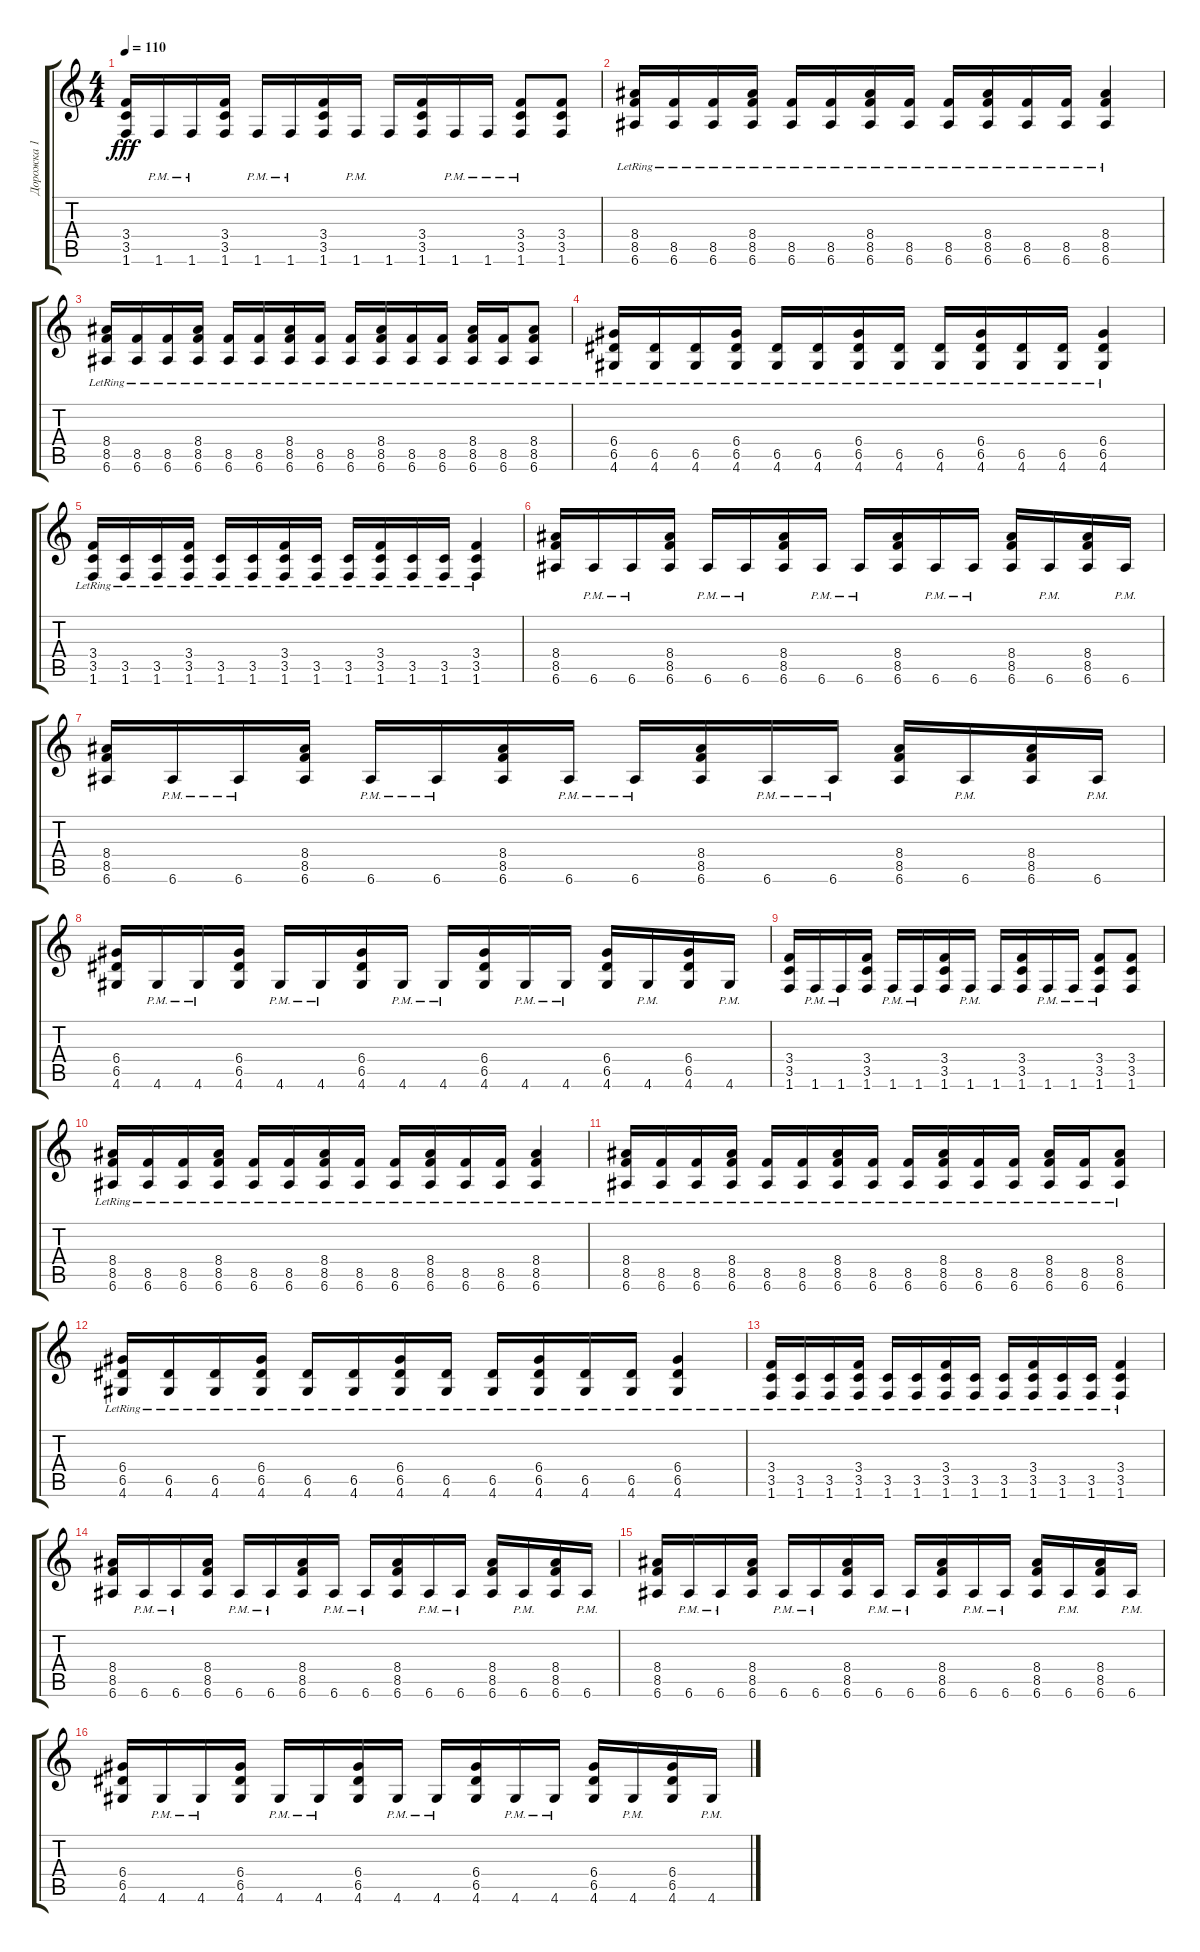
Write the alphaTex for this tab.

\track ("Дорожка 1" "Дорожка 1") {instrument distortionguitar}
\staff {score tabs}
\tuning (E4 B3 G3 D3 A2 E2) {hide}
\ts (4 4)
\tempo 110
\clef g2
\ks c
(3.4 3.5 1.6).16{dy fff} 1.6{pm}.16 1.6{pm}.16 (3.4 3.5 1.6).16 1.6{pm}.16 1.6{pm}.16 (3.4 3.5 1.6).16 1.6{pm}.16 1.6.16 (3.4 3.5 1.6).16 1.6{pm}.16 1.6{pm}.16 (3.4{pm} 3.5{pm} 1.6{pm}).8 (3.4 3.5 1.6).8 |
(8.4{lr} 8.5{lr} 6.6{lr}).16{balance 8} (8.5{lr} 6.6{lr}).16 (8.5{lr} 6.6{lr}).16 (8.4{lr} 8.5{lr} 6.6{lr}).16 (8.5{lr} 6.6{lr}).16 (8.5{lr} 6.6{lr}).16 (8.4{lr} 8.5{lr} 6.6{lr}).16 (8.5{lr} 6.6{lr}).16 (8.5{lr} 6.6{lr}).16 (8.4{lr} 8.5{lr} 6.6{lr}).16 (8.5{lr} 6.6{lr}).16 (8.5{lr} 6.6{lr}).16 (8.4{lr} 8.5{lr} 6.6{lr}).4 |
(8.4{lr} 8.5{lr} 6.6{lr}).16 (8.5{lr} 6.6{lr}).16 (8.5{lr} 6.6{lr}).16 (8.4{lr} 8.5{lr} 6.6{lr}).16 (8.5{lr} 6.6{lr}).16 (8.5{lr} 6.6{lr}).16 (8.4{lr} 8.5{lr} 6.6{lr}).16 (8.5{lr} 6.6{lr}).16 (8.5{lr} 6.6{lr}).16 (8.4{lr} 8.5{lr} 6.6{lr}).16 (8.5{lr} 6.6{lr}).16 (8.5{lr} 6.6{lr}).16 (8.4{lr} 8.5{lr} 6.6{lr}).16 (8.5{lr} 6.6{lr}).16 (8.4{lr} 8.5{lr} 6.6{lr}).8 |
(6.4{lr} 6.5{lr} 4.6{lr}).16 (6.5{lr} 4.6{lr}).16 (6.5{lr} 4.6{lr}).16 (6.4{lr} 6.5{lr} 4.6{lr}).16 (6.5{lr} 4.6{lr}).16 (6.5{lr} 4.6{lr}).16 (6.4{lr} 6.5{lr} 4.6{lr}).16 (6.5{lr} 4.6{lr}).16 (6.5{lr} 4.6{lr}).16 (6.4{lr} 6.5{lr} 4.6{lr}).16 (6.5{lr} 4.6{lr}).16 (6.5{lr} 4.6{lr}).16 (6.4{lr} 6.5{lr} 4.6{lr}).4 |
(3.4{lr} 3.5{lr} 1.6{lr}).16 (3.5{lr} 1.6{lr}).16 (3.5{lr} 1.6{lr}).16 (3.4{lr} 3.5{lr} 1.6{lr}).16 (3.5{lr} 1.6{lr}).16 (3.5{lr} 1.6{lr}).16 (3.4{lr} 3.5{lr} 1.6{lr}).16 (3.5{lr} 1.6{lr}).16 (3.5{lr} 1.6{lr}).16 (3.4{lr} 3.5{lr} 1.6{lr}).16 (3.5{lr} 1.6{lr}).16 (3.5{lr} 1.6{lr}).16 (3.4{lr} 3.5{lr} 1.6{lr}).4 |
(8.4 8.5 6.6).16 6.6{pm}.16 6.6{pm}.16 (8.4 8.5 6.6).16 6.6{pm}.16 6.6{pm}.16 (8.4 8.5 6.6).16 6.6{pm}.16 6.6{pm}.16 (8.4 8.5 6.6).16 6.6{pm}.16 6.6{pm}.16 (8.4 8.5 6.6).16 6.6{pm}.16 (8.4 8.5 6.6).16 6.6{pm}.16 |
(8.4 8.5 6.6).16 6.6{pm}.16 6.6{pm}.16 (8.4 8.5 6.6).16 6.6{pm}.16 6.6{pm}.16 (8.4 8.5 6.6).16 6.6{pm}.16 6.6{pm}.16 (8.4 8.5 6.6).16 6.6{pm}.16 6.6{pm}.16 (8.4 8.5 6.6).16 6.6{pm}.16 (8.4 8.5 6.6).16 6.6{pm}.16 |
(6.4 6.5 4.6).16 4.6{pm}.16 4.6{pm}.16 (6.4 6.5 4.6).16 4.6{pm}.16 4.6{pm}.16 (6.4 6.5 4.6).16 4.6{pm}.16 4.6{pm}.16 (6.4 6.5 4.6).16 4.6{pm}.16 4.6{pm}.16 (6.4 6.5 4.6).16 4.6{pm}.16 (6.4 6.5 4.6).16 4.6{pm}.16 |
(3.4 3.5 1.6).16 1.6{pm}.16 1.6{pm}.16 (3.4 3.5 1.6).16 1.6{pm}.16 1.6{pm}.16 (3.4 3.5 1.6).16 1.6{pm}.16 1.6.16 (3.4 3.5 1.6).16 1.6{pm}.16 1.6{pm}.16 (3.4{pm} 3.5{pm} 1.6{pm}).8 (3.4 3.5 1.6).8 |
(8.4{lr} 8.5{lr} 6.6{lr}).16{balance 12} (8.5{lr} 6.6{lr}).16 (8.5{lr} 6.6{lr}).16 (8.4{lr} 8.5{lr} 6.6{lr}).16 (8.5{lr} 6.6{lr}).16 (8.5{lr} 6.6{lr}).16 (8.4{lr} 8.5{lr} 6.6{lr}).16 (8.5{lr} 6.6{lr}).16 (8.5{lr} 6.6{lr}).16 (8.4{lr} 8.5{lr} 6.6{lr}).16 (8.5{lr} 6.6{lr}).16 (8.5{lr} 6.6{lr}).16 (8.4{lr} 8.5{lr} 6.6{lr}).4 |
(8.4{lr} 8.5{lr} 6.6{lr}).16 (8.5{lr} 6.6{lr}).16 (8.5{lr} 6.6{lr}).16 (8.4{lr} 8.5{lr} 6.6{lr}).16 (8.5{lr} 6.6{lr}).16 (8.5{lr} 6.6{lr}).16 (8.4{lr} 8.5{lr} 6.6{lr}).16 (8.5{lr} 6.6{lr}).16 (8.5{lr} 6.6{lr}).16 (8.4{lr} 8.5{lr} 6.6{lr}).16 (8.5{lr} 6.6{lr}).16 (8.5{lr} 6.6{lr}).16 (8.4{lr} 8.5{lr} 6.6{lr}).16 (8.5{lr} 6.6{lr}).16 (8.4{lr} 8.5{lr} 6.6{lr}).8 |
(6.4{lr} 6.5{lr} 4.6{lr}).16 (6.5{lr} 4.6{lr}).16 (6.5{lr} 4.6{lr}).16 (6.4{lr} 6.5{lr} 4.6{lr}).16 (6.5{lr} 4.6{lr}).16 (6.5{lr} 4.6{lr}).16 (6.4{lr} 6.5{lr} 4.6{lr}).16 (6.5{lr} 4.6{lr}).16 (6.5{lr} 4.6{lr}).16 (6.4{lr} 6.5{lr} 4.6{lr}).16 (6.5{lr} 4.6{lr}).16 (6.5{lr} 4.6{lr}).16 (6.4{lr} 6.5{lr} 4.6{lr}).4 |
(3.4{lr} 3.5{lr} 1.6{lr}).16 (3.5{lr} 1.6{lr}).16 (3.5{lr} 1.6{lr}).16 (3.4{lr} 3.5{lr} 1.6{lr}).16 (3.5{lr} 1.6{lr}).16 (3.5{lr} 1.6{lr}).16 (3.4{lr} 3.5{lr} 1.6{lr}).16 (3.5{lr} 1.6{lr}).16 (3.5{lr} 1.6{lr}).16 (3.4{lr} 3.5{lr} 1.6{lr}).16 (3.5{lr} 1.6{lr}).16 (3.5{lr} 1.6{lr}).16 (3.4{lr} 3.5{lr} 1.6{lr}).4 |
(8.4 8.5 6.6).16 6.6{pm}.16 6.6{pm}.16 (8.4 8.5 6.6).16 6.6{pm}.16 6.6{pm}.16 (8.4 8.5 6.6).16 6.6{pm}.16 6.6{pm}.16 (8.4 8.5 6.6).16 6.6{pm}.16 6.6{pm}.16 (8.4 8.5 6.6).16 6.6{pm}.16 (8.4 8.5 6.6).16 6.6{pm}.16 |
(8.4 8.5 6.6).16 6.6{pm}.16 6.6{pm}.16 (8.4 8.5 6.6).16 6.6{pm}.16 6.6{pm}.16 (8.4 8.5 6.6).16 6.6{pm}.16 6.6{pm}.16 (8.4 8.5 6.6).16 6.6{pm}.16 6.6{pm}.16 (8.4 8.5 6.6).16 6.6{pm}.16 (8.4 8.5 6.6).16 6.6{pm}.16 |
(6.4 6.5 4.6).16 4.6{pm}.16 4.6{pm}.16 (6.4 6.5 4.6).16 4.6{pm}.16 4.6{pm}.16 (6.4 6.5 4.6).16 4.6{pm}.16 4.6{pm}.16 (6.4 6.5 4.6).16 4.6{pm}.16 4.6{pm}.16 (6.4 6.5 4.6).16 4.6{pm}.16 (6.4 6.5 4.6).16 4.6{pm}.16
